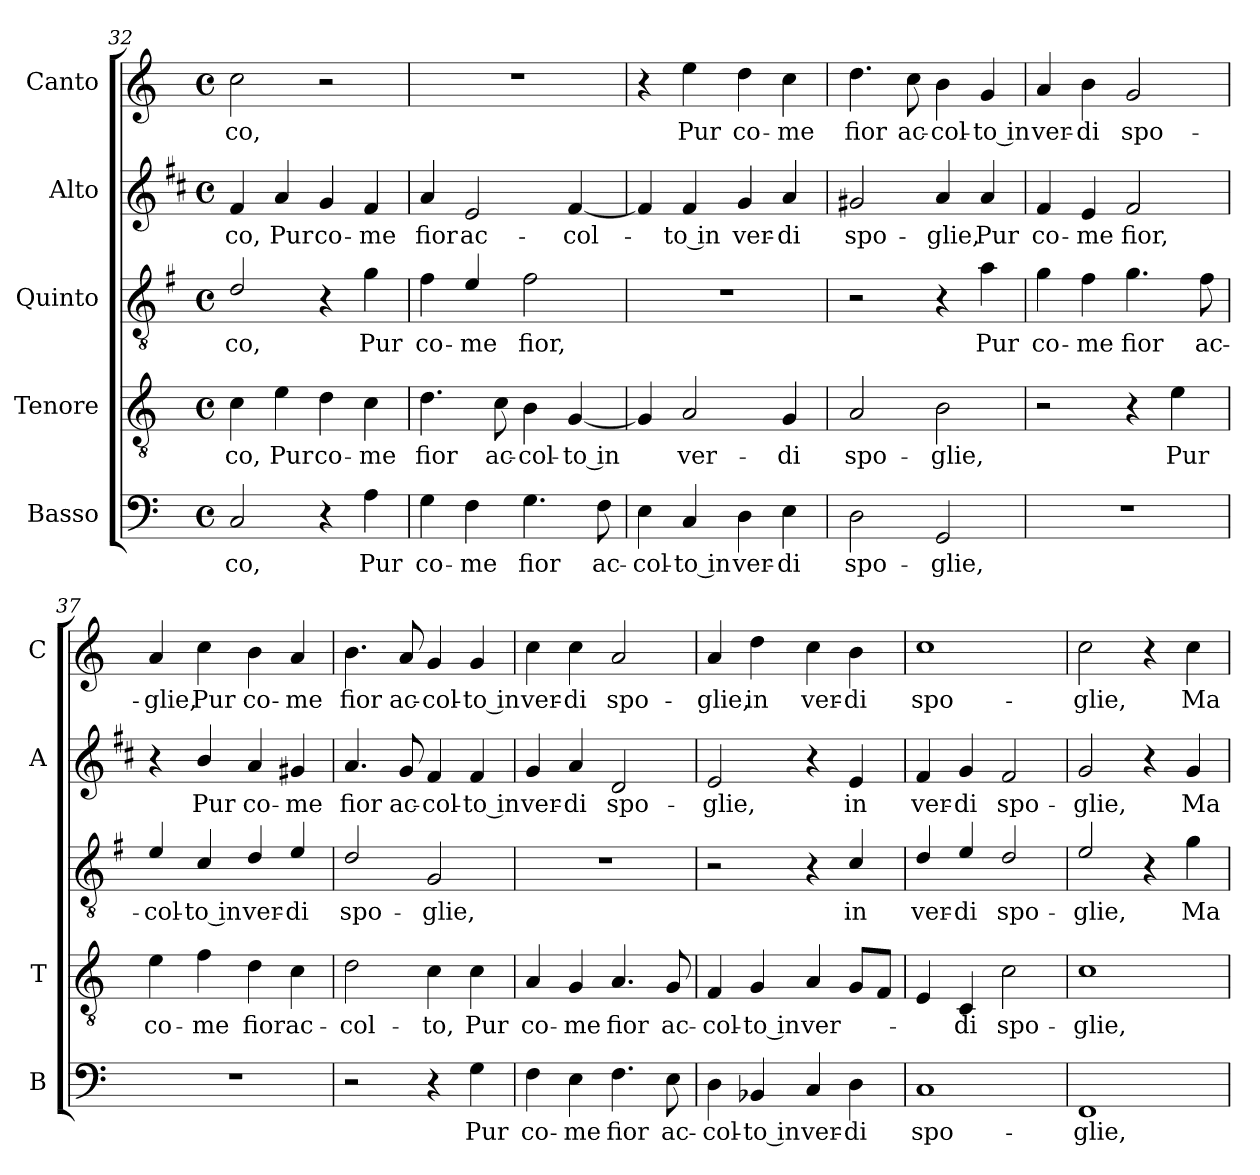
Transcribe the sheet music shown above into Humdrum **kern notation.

**kern	**text	**kern	**text	**kern	**text	**kern	**text	**kern	**text
*part5	*part5	*part4	*part4	*part3	*part3	*part2	*part2	*part1	*part1
*staff5	*staff5	*staff4	*staff4	*staff3	*staff3	*staff2	*staff2	*staff1	*staff1
*I"Basso	*	*I"Tenore	*	*I"Quinto	*	*I"Alto	*	*I"Canto	*
*I'B	*	*I'T	*	*	*	*I'A	*	*I'C	*
*clefF4	*	*clefGv2	*	*clefGv2	*	*clefG2	*	*clefG2	*
*	*	*	*	*ITrd4c7	*	*ITrd1c2	*	*	*
*k[]	*	*k[]	*	*k[]	*	*k[]	*	*k[]	*
*C:	*	*C:	*	*C:	*	*C:	*	*C:	*
*M4/4	*	*M4/4	*	*M4/4	*	*M4/4	*	*M4/4	*
*met(c)	*	*met(c)	*	*met(c)	*	*met(c)	*	*met(c)	*
=32	=32	=32	=32	=32	=32	=32	=32	=32	=32
!	!LO:LY:b	!	!LO:LY:b	!	!LO:LY:b	!	!LO:LY:b	!	!LO:LY:b
2C/	-co,	4c\	-co,	2G/	-co,	4e/	-co,	2cc\	-co,
!	!	!	!LO:LY:b	!	!	!	!LO:LY:b	!	!
.	.	4e\	Pur	.	.	4g/	Pur	.	.
!	!	!	!LO:LY:b	!	!	!	!LO:LY:b	!	!
4r	.	4d\	co-	4r	.	4f/	co-	2r	.
!	!LO:LY:b	!	!LO:LY:b	!	!LO:LY:b	!	!LO:LY:b	!	!
4A\	Pur	4c\	-me	4c\	Pur	4e/	-me	.	.
=33	=33	=33	=33	=33	=33	=33	=33	=33	=33
!	!LO:LY:b	!	!LO:LY:b	!	!LO:LY:b	!	!LO:LY:b	!	!
4G\	co-	4.d\	fior	4B\	co-	4g/	fior	1r	.
!	!LO:LY:b	!	!	!	!LO:LY:b	!	!LO:LY:b	!	!
4F\	-me	.	.	4A/	-me	2d/	ac-	.	.
!	!	!	!LO:LY:b	!	!	!	!	!	!
.	.	8c\	ac-	.	.	.	.	.	.
!	!LO:LY:b	!	!LO:LY:b	!	!LO:LY:b	!	!	!	!
4.G\	fior	4B\	-col-	2B\	fior,	.	.	.	.
!	!	!	!LO:LY:b	!	!	!	!LO:LY:b	!	!
.	.	[4G/	-to in	.	.	[4e/	-col-	.	.
!	!LO:LY:b	!	!	!	!	!	!	!	!
8F\	ac-	.	.	.	.	.	.	.	.
=34	=34	=34	=34	=34	=34	=34	=34	=34	=34
!	!LO:LY:b	!	!	!	!	!	!	!	!
4E\	-col-	4G/]	.	1r	.	4e/]	.	4r	.
!	!LO:LY:b	!	!LO:LY:b	!	!	!	!LO:LY:b	!	!LO:LY:b
4C/	-to in	2A/	ver-	.	.	4e/	-to in	4ee\	Pur
!	!LO:LY:b	!	!	!	!	!	!LO:LY:b	!	!LO:LY:b
4D\	ver-	.	.	.	.	4f/	ver-	4dd\	co-
!	!LO:LY:b	!	!LO:LY:b	!	!	!	!LO:LY:b	!	!LO:LY:b
4E\	-di	4G/	-di	.	.	4g/	-di	4cc\	-me
=35	=35	=35	=35	=35	=35	=35	=35	=35	=35
!	!LO:LY:b	!	!LO:LY:b	!	!	!	!LO:LY:b	!	!LO:LY:b
2D\	spo-	2A/	spo-	2r	.	2f#X/	spo-	4.dd\	fior
!	!	!	!	!	!	!	!	!	!LO:LY:b
.	.	.	.	.	.	.	.	8cc\	ac-
!	!LO:LY:b	!	!LO:LY:b	!	!	!	!LO:LY:b	!	!LO:LY:b
2GG/	-glie,	2B\	-glie,	4r	.	4g/	-glie,	4b\	-col-
!	!	!	!	!	!LO:LY:b	!	!LO:LY:b	!	!LO:LY:b
.	.	.	.	4d\	Pur	4g/	Pur	4g/	-to in
!!LO:LB:g=z
=36	=36	=36	=36	=36	=36	=36	=36	=36	=36
!	!	!	!	!	!LO:LY:b	!	!LO:LY:b	!	!LO:LY:b
1r	.	2r	.	4c\	co-	4e/	co-	4a/	ver-
!	!	!	!	!	!LO:LY:b	!	!LO:LY:b	!	!LO:LY:b
.	.	.	.	4B\	-me	4d/	-me	4b\	-di
!	!	!	!	!	!LO:LY:b	!	!LO:LY:b	!	!LO:LY:b
.	.	4r	.	4.c\	fior	2e/	fior,	2g/	spo-
!	!	!	!LO:LY:b	!	!	!	!	!	!
.	.	4e\	Pur	.	.	.	.	.	.
!	!	!	!	!	!LO:LY:b	!	!	!	!
.	.	.	.	8B\	ac-	.	.	.	.
=37	=37	=37	=37	=37	=37	=37	=37	=37	=37
!	!	!	!LO:LY:b	!	!LO:LY:b	!	!	!	!LO:LY:b
1r	.	4e\	co-	4A/	-col-	4r	.	4a/	-glie,
!	!	!	!LO:LY:b	!	!LO:LY:b	!	!LO:LY:b	!	!LO:LY:b
.	.	4f\	-me	4F/	-to in	4a/	Pur	4cc\	Pur
!	!	!	!LO:LY:b	!	!LO:LY:b	!	!LO:LY:b	!	!LO:LY:b
.	.	4d\	fior	4G/	ver-	4g/	co-	4b\	co-
!	!	!	!LO:LY:b	!	!LO:LY:b	!	!LO:LY:b	!	!LO:LY:b
.	.	4c\	ac-	4A/	-di	4f#X/	-me	4a/	-me
=38	=38	=38	=38	=38	=38	=38	=38	=38	=38
!	!	!	!LO:LY:b	!	!LO:LY:b	!	!LO:LY:b	!	!LO:LY:b
2r	.	2d\	-col-	2G/	spo-	4.g/	fior	4.b\	fior
!	!	!	!	!	!	!	!LO:LY:b	!	!LO:LY:b
.	.	.	.	.	.	8f/	ac-	8a/	ac-
!	!	!	!LO:LY:b	!	!LO:LY:b	!	!LO:LY:b	!	!LO:LY:b
4r	.	4c\	-to,	2C/	-glie,	4e/	-col-	4g/	-col-
!	!LO:LY:b	!	!LO:LY:b	!	!	!	!LO:LY:b	!	!LO:LY:b
4G\	Pur	4c\	Pur	.	.	4e/	-to in	4g/	-to in
=39	=39	=39	=39	=39	=39	=39	=39	=39	=39
!	!LO:LY:b	!	!LO:LY:b	!	!	!	!LO:LY:b	!	!LO:LY:b
4F\	co-	4A/	co-	1r	.	4f/	ver-	4cc\	ver-
!	!LO:LY:b	!	!LO:LY:b	!	!	!	!LO:LY:b	!	!LO:LY:b
4E\	-me	4G/	-me	.	.	4g/	-di	4cc\	-di
!	!LO:LY:b	!	!LO:LY:b	!	!	!	!LO:LY:b	!	!LO:LY:b
4.F\	fior	4.A/	fior	.	.	2c/	spo-	2a/	spo-
!	!LO:LY:b	!	!LO:LY:b	!	!	!	!	!	!
8E\	ac-	8G/	ac-	.	.	.	.	.	.
=40	=40	=40	=40	=40	=40	=40	=40	=40	=40
!	!LO:LY:b	!	!LO:LY:b	!	!	!	!LO:LY:b	!	!LO:LY:b
4D\	-col-	4F/	-col-	2r	.	2d/	-glie,	4a/	-glie,
!	!LO:LY:b	!	!LO:LY:b	!	!	!	!	!	!LO:LY:b
4BB-X/	-to in	4G/	-to in	.	.	.	.	4dd\	in
!	!LO:LY:b	!	!LO:LY:b	!	!	!	!	!	!LO:LY:b
4C/	ver-	4A/	ver-	4r	.	4r	.	4cc\	ver-
!	!LO:LY:b	!	!	!	!LO:LY:b	!	!LO:LY:b	!	!LO:LY:b
4D\	-di	8G/L	.	4F/	in	4d/	in	4b\	-di
.	.	8F/J	.	.	.	.	.	.	.
=41	=41	=41	=41	=41	=41	=41	=41	=41	=41
!	!LO:LY:b	!	!	!	!LO:LY:b	!	!LO:LY:b	!	!LO:LY:b
1C	spo-	4E/	.	4G/	ver-	4e/	ver-	1cc	spo-
!	!	!	!LO:LY:b	!	!LO:LY:b	!	!LO:LY:b	!	!
.	.	4C/	-di	4A/	-di	4f/	-di	.	.
!	!	!	!LO:LY:b	!	!LO:LY:b	!	!LO:LY:b	!	!
.	.	2c\	spo-	2G/	spo-	2e/	spo-	.	.
!!LO:PB:g=z
=42	=42	=42	=42	=42	=42	=42	=42	=42	=42
!	!LO:LY:b	!	!LO:LY:b	!	!LO:LY:b	!	!LO:LY:b	!	!LO:LY:b
1FF	-glie,	1c	-glie,	2A/	-glie,	2f/	-glie,	2cc\	-glie,
.	.	.	.	4r	.	4r	.	4r	.
!	!	!	!	!	!LO:LY:b	!	!LO:LY:b	!	!LO:LY:b
.	.	.	.	4c\	Ma	4f/	Ma	4cc\	Ma
=	=	=	=	=	=	=	=	=	=
*-	*-	*-	*-	*-	*-	*-	*-	*-	*-
